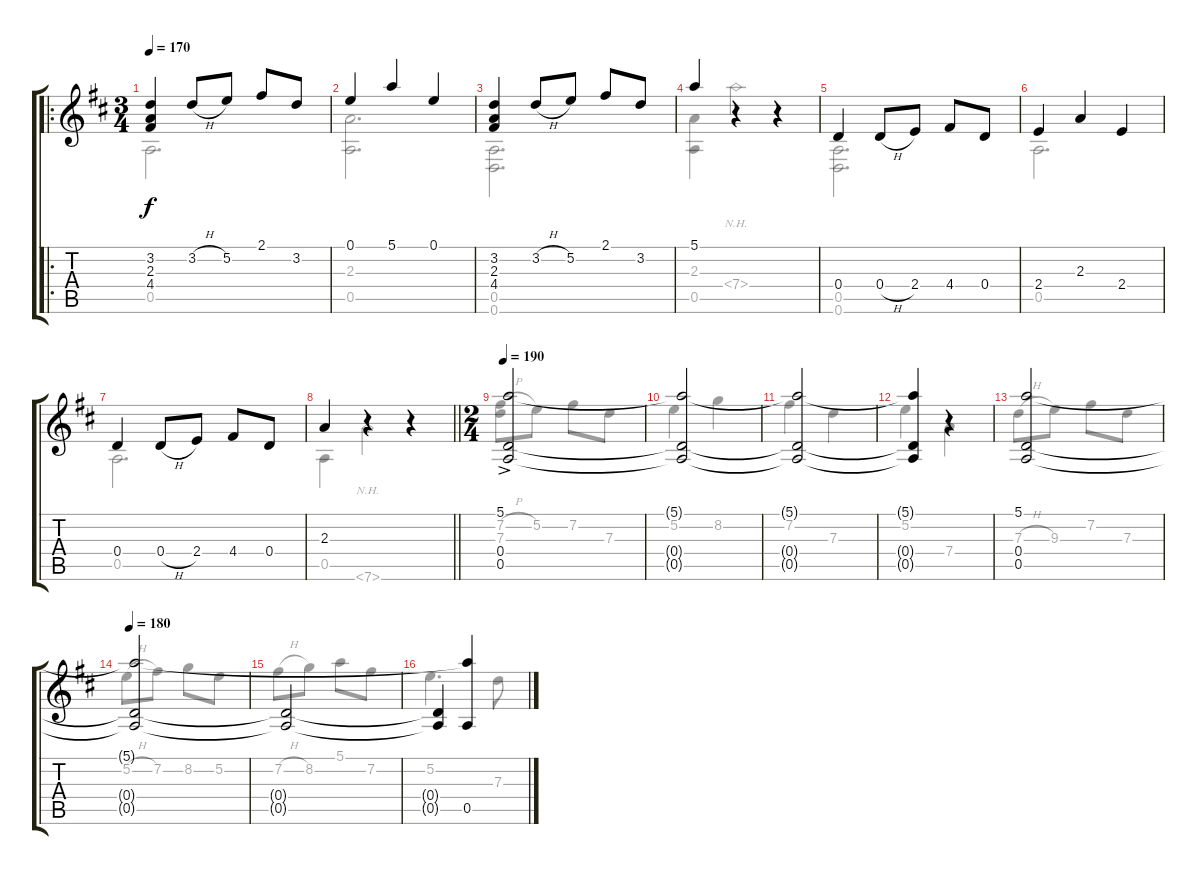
\track "" {instrument acousticguitarnylon}
\staff {score tabs}
\tuning (E4 B3 G3 D3 A2 D2) {hide}
\voice
\ro
\ts (3 4)
\tempo 170
\clef g2
\ks d
(3.2 2.3 4.4).4{dy f} 3.2{h}.8 5.2.8 2.1.8 3.2.8 |
0.1.4 5.1.4 0.1.4 |
(3.2 2.3 4.4).4 3.2{h}.8 5.2.8 2.1.8 3.2.8 |
5.1.4 r.4 r.4 |
0.4.4 0.4{h}.8 2.4.8 4.4.8 0.4.8 |
2.4.4 2.3.4 2.4.4 |
0.4.4 0.4{h}.8 2.4.8 4.4.8 0.4.8 |
\barLineRight lightlight
2.3.4 r.4 r.4 |
\ts (2 4)
\tempo 190
(5.1{ac} 0.4{ac} 0.5{ac}).2 |
(5.1{t} 0.4{t} 0.5{t}).2 |
(5.1{t} 0.4{t} 0.5{t}).2 |
(5.1{t} 0.4{t} 0.5{t}).4 r.4 |
(5.1 0.4 0.5).2 |
\tempo 180
(5.1{t} 0.4{t} 0.5{t}).2 |
(0.4{t} 0.5{t}).2 |
(0.4{t} 0.5{t}).4 (5.1{t} 0.5).4
\voice
\clef g2
\ottava regular
\simile none
\ks d
0.5.2{d dy f} |
(2.3 0.5).2{d} |
(0.5 0.6).2{d} |
(2.3 0.5).4 7.4{nh}.2 |
(0.5 0.6).2{d} |
0.5.2{d} |
0.5.2{d} |
\barLineRight lightlight
0.5.4 7.6{nh}.2 |
(7.2{h} 7.3).8 5.2.8 7.2.8 7.3.8 |
5.2.4 8.2.4 |
7.2.4 7.3.4 |
5.2.4 7.4.4 |
7.3{h}.8 9.3.8 7.2.8 7.3.8 |
5.2{h}.8 7.2.8 8.2.8 5.2.8 |
7.2{h}.8 8.2.8 5.1.8 7.2.8 |
5.2.4{d} 7.3.8
